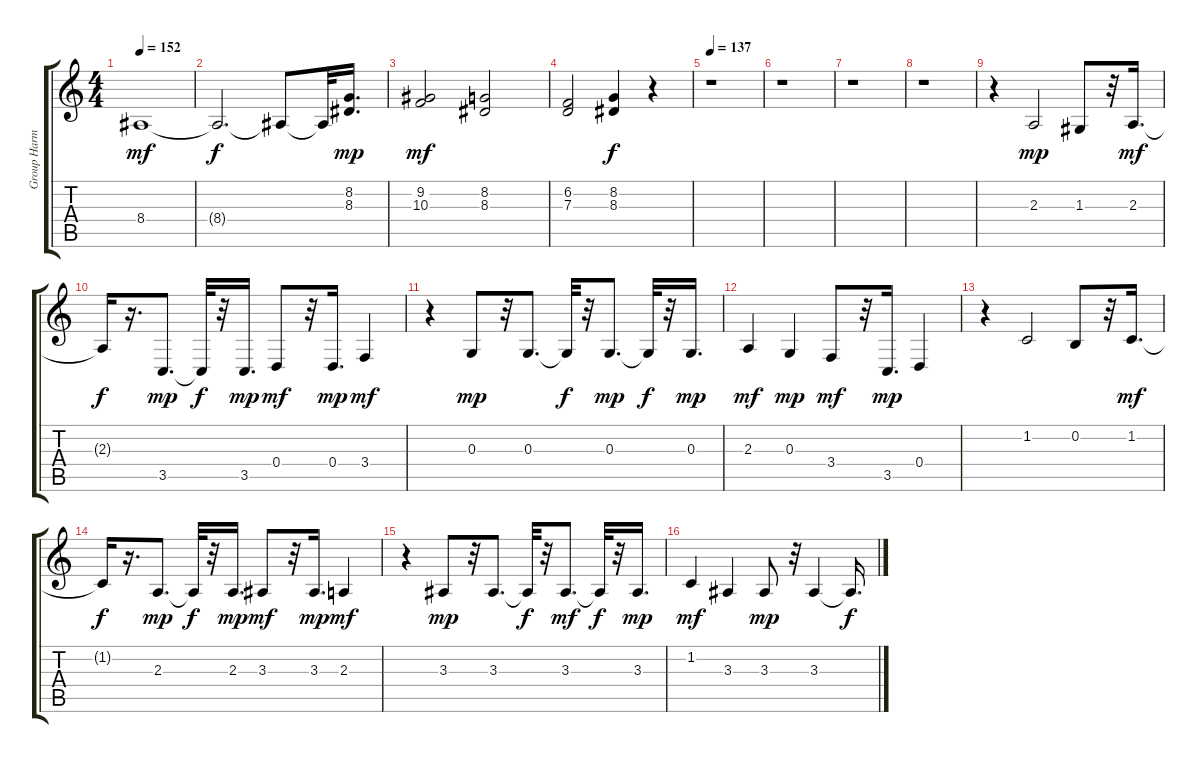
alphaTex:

\track ("Group Harmonies 2" "Group Harm") {instrument flute}
\staff {score tabs}
\tuning (E4 B3 G3 D3 A2 E2) {hide}
\ts (4 4)
\tempo 152
\clef g2
\ks c
8.4.1{dy mf} |
8.4{t}.2{d dy f} 8.4{t}.8 8.4{t}.32 (8.2 8.3).16{d dy mp} |
(9.2 10.3).2{dy mf} (8.2 8.3).2 |
(6.2 7.3).2 (8.2 8.3).4{dy f} r.4 |
\tempo 137
r.1 |
r.1 |
r.1 |
r.1 |
r.4 2.3.2{dy mp} 1.3.8 r.32 2.3.16{d dy mf} |
2.3{t}.16{dy f} r.16{d} 3.5.8{d dy mp} 3.5{t}.32{dy f} r.32 3.5.16{d dy mp} 0.4.8{dy mf} r.32 0.4.16{d dy mp} 3.4.4{dy mf} |
r.4 0.3.8{dy mp} r.32 0.3.8{d} 0.3{t}.32{dy f} r.32 0.3.8{d dy mp} 0.3{t}.32{dy f} r.32 0.3.16{d dy mp} |
2.3.4{dy mf} 0.3.4{dy mp} 3.4.8{dy mf} r.32 3.5.16{d dy mp} 0.4.4 |
r.4 1.2.2 0.2.8 r.32 1.2.16{d dy mf} |
1.2{t}.16{dy f} r.16{d} 2.3.8{d dy mp} 2.3{t}.32{dy f} r.32 2.3.16{d dy mp} 3.3.8{dy mf} r.32 3.3.16{d dy mp} 2.3.4{dy mf} |
r.4 3.3.8{dy mp} r.32 3.3.8{d} 3.3{t}.32{dy f} r.32 3.3.8{d dy mf} 3.3{t}.32{dy f} r.32 3.3.16{d dy mp} |
1.2.4{dy mf} 3.3.4 3.3.8{dy mp} r.32 3.3.4 3.3{t}.16{d dy f}
